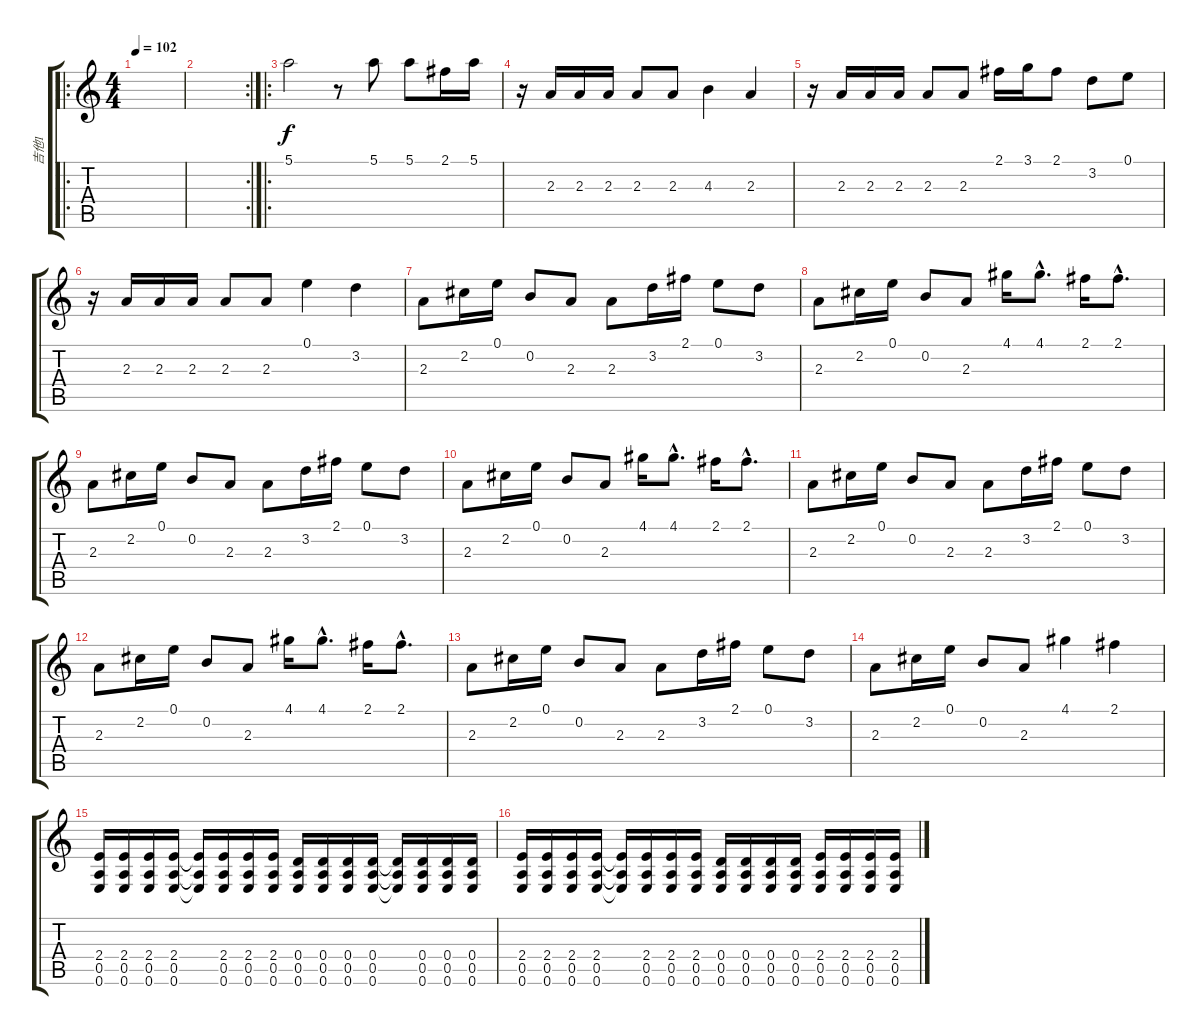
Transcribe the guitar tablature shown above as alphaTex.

\track ("吉他1" "吉他1") {instrument acousticguitarnylon}
\staff {score tabs}
\tuning (E4 B3 G3 D3 A2 E2) {hide}
\ro
\ts (4 4)
\tempo 102
\clef g2
\ks c
|
\rc 2
|
\ro
5.1.2 r.8 5.1.8 5.1.8 2.1.16 5.1.16 |
r.16 2.3.16 2.3.16 2.3.16 2.3.8 2.3.8 4.3.4 2.3.4 |
r.16 2.3.16 2.3.16 2.3.16 2.3.8 2.3.8 2.1.16 3.1.16 2.1.8 3.2.8 0.1.8 |
r.16 2.3.16 2.3.16 2.3.16 2.3.8 2.3.8 0.1.4 3.2.4 |
2.3.8 2.2.16 0.1.16 0.2.8 2.3.8 2.3.8 3.2.16 2.1.16 0.1.8 3.2.8 |
2.3.8 2.2.16 0.1.16 0.2.8 2.3.8 4.1.16 4.1{hac}.8{d} 2.1.16 2.1{hac}.8{d} |
2.3.8 2.2.16 0.1.16 0.2.8 2.3.8 2.3.8 3.2.16 2.1.16 0.1.8 3.2.8 |
2.3.8 2.2.16 0.1.16 0.2.8 2.3.8 4.1.16 4.1{hac}.8{d} 2.1.16 2.1{hac}.8{d} |
2.3.8 2.2.16 0.1.16 0.2.8 2.3.8 2.3.8 3.2.16 2.1.16 0.1.8 3.2.8 |
2.3.8 2.2.16 0.1.16 0.2.8 2.3.8 4.1.16 4.1{hac}.8{d} 2.1.16 2.1{hac}.8{d} |
2.3.8 2.2.16 0.1.16 0.2.8 2.3.8 2.3.8 3.2.16 2.1.16 0.1.8 3.2.8 |
2.3.8 2.2.16 0.1.16 0.2.8 2.3.8 4.1.4 2.1.4 |
(2.4 0.5 0.6).16 (2.4 0.5 0.6).16 (2.4 0.5 0.6).16 (2.4 0.5 0.6).16 (2.4{t} 0.5{t} 0.6{t}).16 (2.4 0.5 0.6).16 (2.4 0.5 0.6).16 (2.4 0.5 0.6).16 (0.4 0.5 0.6).16 (0.4 0.5 0.6).16 (0.4 0.5 0.6).16 (0.4 0.5 0.6).16 (0.4{t} 0.5{t} 0.6{t}).16 (0.4 0.5 0.6).16 (0.4 0.5 0.6).16 (0.4 0.5 0.6).16 |
(2.4 0.5 0.6).16 (2.4 0.5 0.6).16 (2.4 0.5 0.6).16 (2.4 0.5 0.6).16 (2.4{t} 0.5{t} 0.6{t}).16 (2.4 0.5 0.6).16 (2.4 0.5 0.6).16 (2.4 0.5 0.6).16 (0.4 0.5 0.6).16 (0.4 0.5 0.6).16 (0.4 0.5 0.6).16 (0.4 0.5 0.6).16 (2.4 0.5 0.6).16 (2.4 0.5 0.6).16 (2.4 0.5 0.6).16 (2.4 0.5 0.6).16
